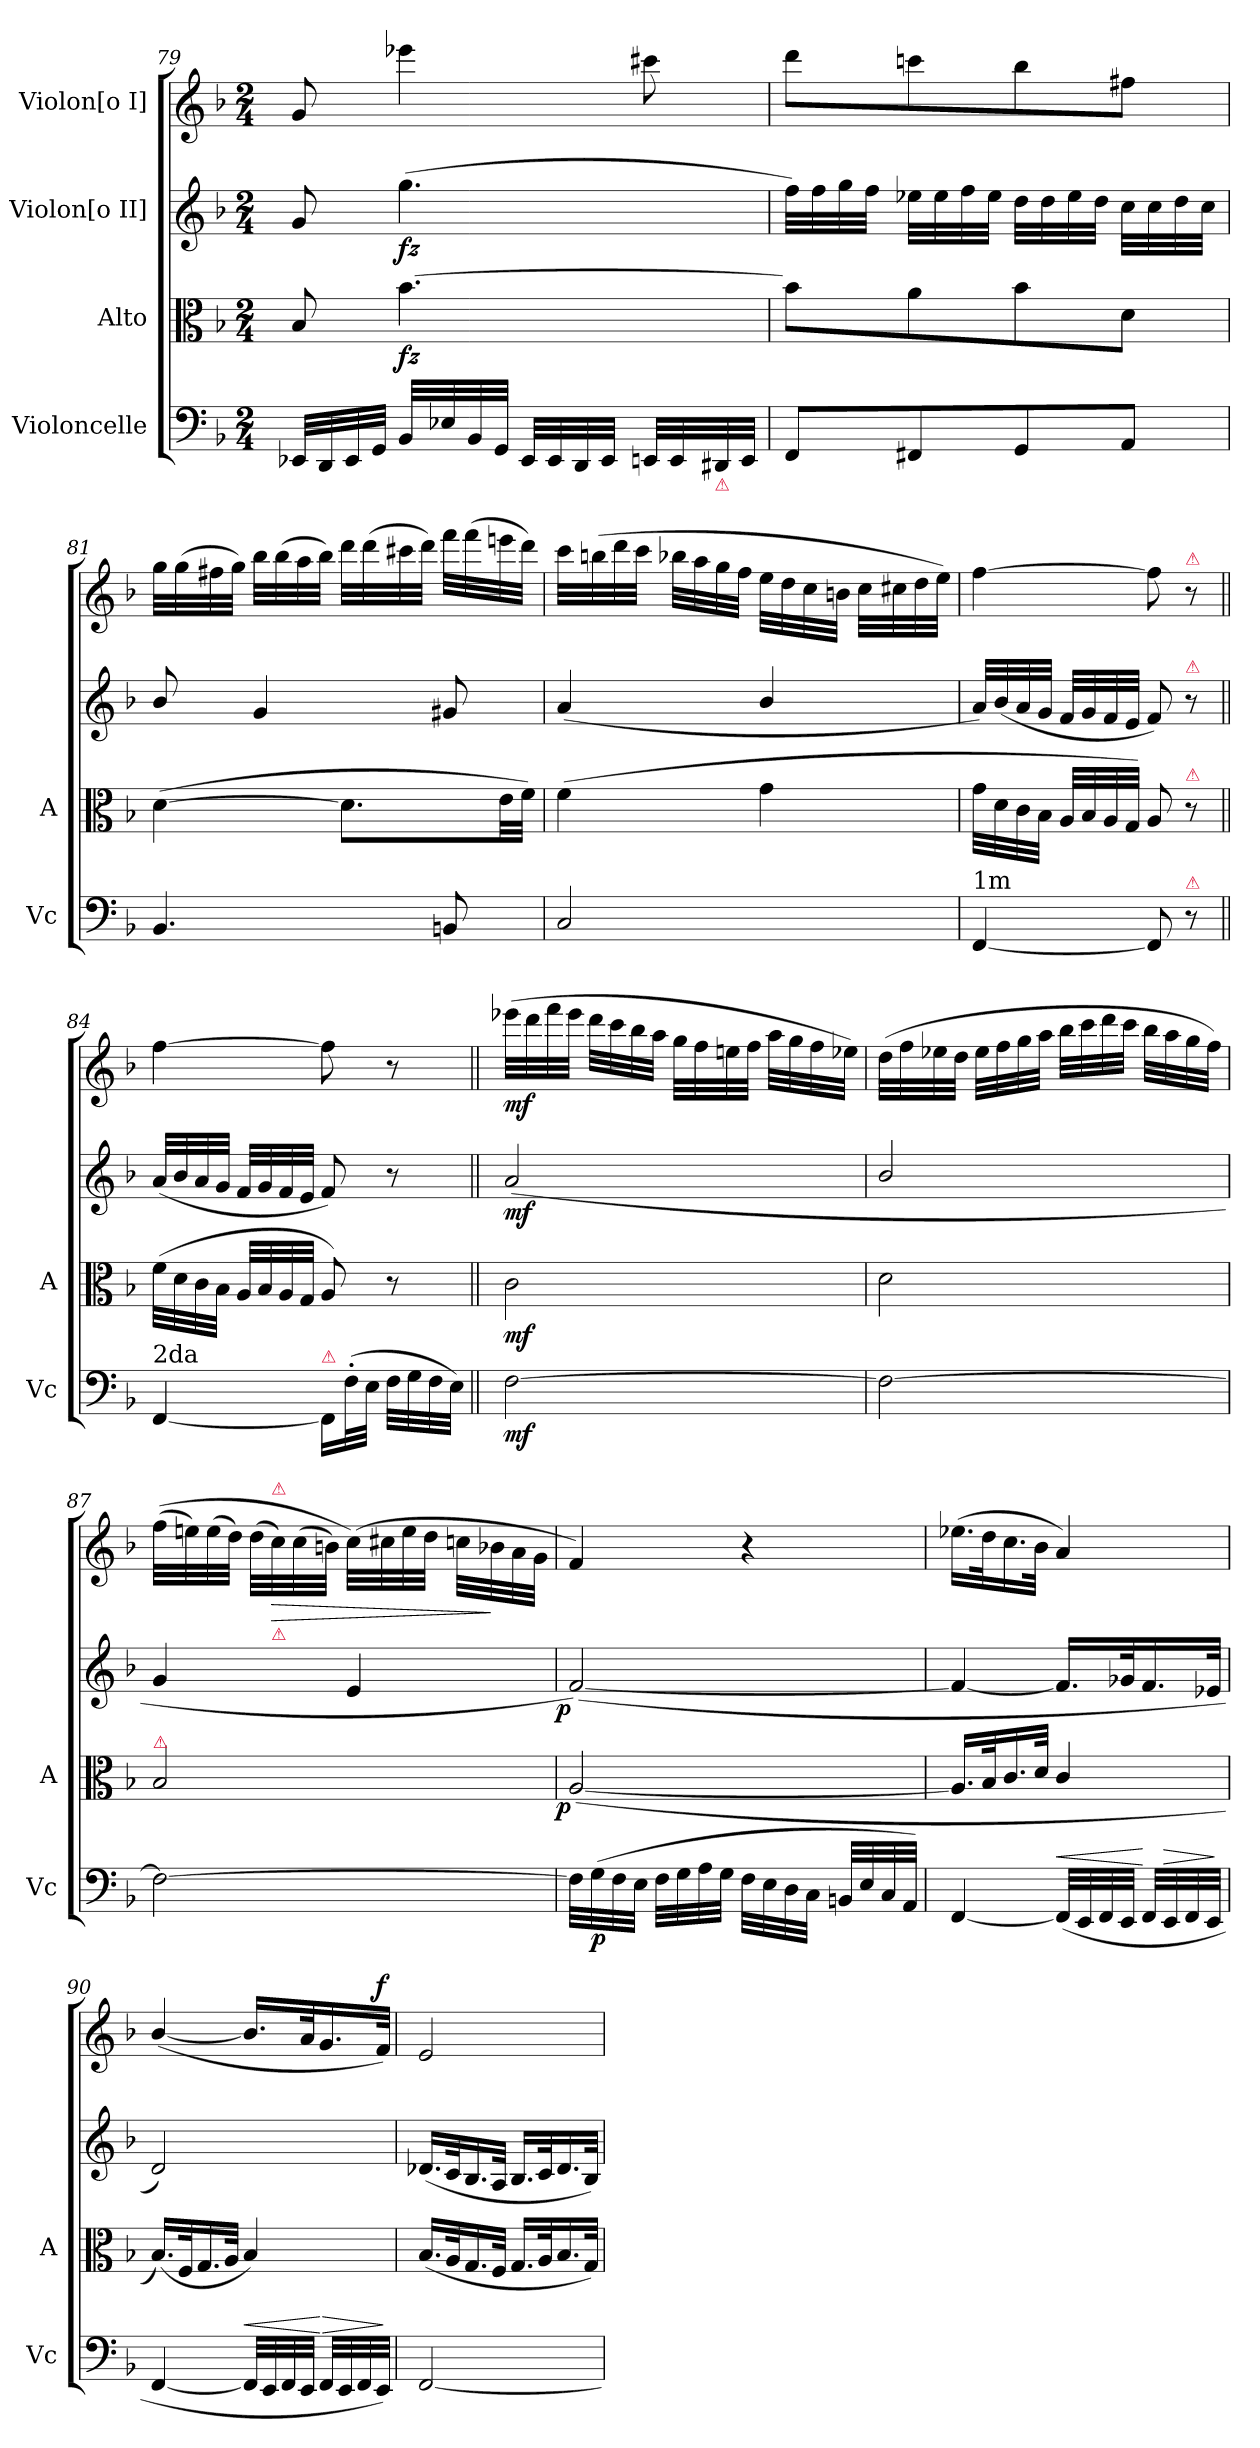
**kern	**dynam	**kern	**dynam	**kern	**dynam	**kern	**dynam
*part4	*part4	*part3	*part3	*part2	*part2	*part1	*part1
*staff4	*staff4	*staff3	*staff3	*staff2	*staff2	*staff1	*staff1
*I"Violoncelle	*	*I"Alto	*	*I"Violon[o II]	*	*I"Violon[o I]	*
*I'Vc	*	*I'A	*	*	*	*	*
*clefF4	*	*clefC3	*	*clefG2	*	*clefG2	*
*k[b-]	*	*k[b-]	*	*k[b-]	*	*k[b-]	*
*M2/4	*	*M2/4	*	*M2/4	*	*M2/4	*
=79	=79	=79	=79	=79	=79	=79	=79
32EE-X/LLL	.	8B-/	.	8g/	.	8g/	.
32DD/	.	.	.	.	.	.	.
32EE-/	.	.	.	.	.	.	.
32GG/JJJ	.	.	.	.	.	.	.
32BB-/LLL	.	[4.b-\	fz	(4.gg\	fz	4eee-X\	.
32E-X/	.	.	.	.	.	.	.
32BB-/	.	.	.	.	.	.	.
32GG/JJJ	.	.	.	.	.	.	.
32EE-/LLL	.	.	.	.	.	.	.
32EE-/	.	.	.	.	.	.	.
32DD/	.	.	.	.	.	.	.
32EE-/JJJ	.	.	.	.	.	.	.
32EEn/LLL	.	.	.	.	.	8ccc#X\	.
32EE/	.	.	.	.	.	.	.
!LO:TX:b:color=crimson:t=⚠	!	!	!	!	!	!	!
32DD#X/	.	.	.	.	.	.	.
32EE/JJJ	.	.	.	.	.	.	.
=80	=80	=80	=80	=80	=80	=80	=80
8FF/L	.	8b-\L]	.	32ff\LLL)	.	8ddd\L	.
.	.	.	.	32ff\	.	.	.
.	.	.	.	32gg\	.	.	.
.	.	.	.	32ff\JJJ	.	.	.
8FF#X/	.	8a\	.	32ee-X\LLL	.	8cccn\	.
.	.	.	.	32ee-\	.	.	.
.	.	.	.	32ff\	.	.	.
.	.	.	.	32ee-\JJJ	.	.	.
8GG/	.	8b-\	.	32dd\LLL	.	8bb-\	.
.	.	.	.	32dd\	.	.	.
.	.	.	.	32ee-\	.	.	.
.	.	.	.	32dd\JJJ	.	.	.
8AA/J	.	8d\J	.	32cc\LLL	.	8ff#X\J	.
.	.	.	.	32cc\	.	.	.
.	.	.	.	32dd\	.	.	.
.	.	.	.	32cc\JJJ	.	.	.
=81	=81	=81	=81	=81	=81	=81	=81
4.BB-/	.	([4d\	.	8b-/	.	32gg\LLL	.
.	.	.	.	.	.	(32gg\	.
.	.	.	.	.	.	32ff#X\	.
.	.	.	.	.	.	32gg\JJJ)	.
.	.	.	.	4g/	.	32bb-\LLL	.
.	.	.	.	.	.	(32bb-\	.
.	.	.	.	.	.	32aa\	.
.	.	.	.	.	.	32bb-\JJJ)	.
.	.	8.d\L]	.	.	.	32ddd\LLL	.
.	.	.	.	.	.	(32ddd\	.
.	.	.	.	.	.	32ccc#X\	.
.	.	.	.	.	.	32ddd\JJJ)	.
8BBn/	.	.	.	8g#X/	.	32fff\LLL	.
.	.	.	.	.	.	(32fff\	.
.	.	32e\LL	.	.	.	32eeen\	.
.	.	32f\JJJ)	.	.	.	32ddd\JJJ)	.
=82	=82	=82	=82	=82	=82	=82	=82
2C/	.	(4f\	.	(>4a/	.	32ccc\LLL	.
.	.	.	.	.	.	(32bbn\	.
.	.	.	.	.	.	32ddd\	.
.	.	.	.	.	.	32ccc\JJJ	.
.	.	.	.	.	.	32bb-X\LLL	.
.	.	.	.	.	.	32aa\	.
.	.	.	.	.	.	32gg\	.
.	.	.	.	.	.	32ff\JJJ	.
.	.	4g\	.	4b-/	.	32ee\LLL	.
.	.	.	.	.	.	32dd\	.
.	.	.	.	.	.	32cc\	.
.	.	.	.	.	.	32bn\JJJ	.
.	.	.	.	.	.	32cc\LLL	.
.	.	.	.	.	.	32cc#X\	.
.	.	.	.	.	.	32dd\	.
.	.	.	.	.	.	32ee\JJJ)	.
=83	=83	=83	=83	=83	=83	=83	=83
!LO:TX:a:t=1m	!	!	!	!	!	!	!
[4FF/	.	32g\LLL	.	32a/LLL)	.	[4ff\	.
.	.	32d\	.	(32b-/	.	.	.
.	.	32c\	.	32a/	.	.	.
.	.	32B-\JJJ	.	32g/JJJ	.	.	.
.	.	32A/LLL	.	32f/LLL	.	.	.
.	.	32B-/	.	32g/	.	.	.
.	.	32A/	.	32f/	.	.	.
.	.	32G/JJJ)	.	32e/JJJ	.	.	.
8FF/]	.	8A/	.	8f/)	.	8ff\]	.
!	!	!	!	!	!	!LO:TX:a:color=crimson:t=⚠	!
!	!	!	!	!LO:TX:a:color=crimson:t=⚠	!	!	!
!	!	!LO:TX:a:color=crimson:t=⚠	!	!	!	!	!
!LO:TX:a:color=crimson:t=⚠	!	!	!	!	!	!	!
8r	.	8r	.	8r	.	8r	.
=84||	=84||	=84||	=84||	=84||	=84||	=84||	=84||
!LO:TX:a:t=2da	!	!	!	!	!	!	!
[4FF/	.	(32f\LLL	.	(32a/LLL	.	[4ff\	.
.	.	32d\	.	32b-/	.	.	.
.	.	32c\	.	32a/	.	.	.
.	.	32B-\JJJ	.	32g/JJJ	.	.	.
.	.	32A/LLL	.	32f/LLL	.	.	.
.	.	32B-/	.	32g/	.	.	.
.	.	32A/	.	32f/	.	.	.
.	.	32G/JJJ	.	32e/JJJ	.	.	.
!LO:TX:a:color=crimson:t=⚠	!	!	!	!	!	!	!
16FF/LL]	.	8A/)	.	8f/)	.	8ff\]	.
(32F'<\L	.	.	.	.	.	.	.
32E\JJJ	.	.	.	.	.	.	.
32F\LLL	.	8r	.	8r	.	8r	.
32G\	.	.	.	.	.	.	.
32F\	.	.	.	.	.	.	.
32E\JJJ)	.	.	.	.	.	.	.
=85||	=85||	=85||	=85||	=85||	=85||	=85||	=85||
[2F\	mf	2c\	mf	(>2a/	mf	(32eee-X\LLL	mf
.	.	.	.	.	.	32ddd\	.
.	.	.	.	.	.	32fff\	.
.	.	.	.	.	.	32eee-\JJJ	.
.	.	.	.	.	.	32ddd\LLL	.
.	.	.	.	.	.	32ccc\	.
.	.	.	.	.	.	32bb-\	.
.	.	.	.	.	.	32aa\JJJ	.
.	.	.	.	.	.	32gg\LLL	.
.	.	.	.	.	.	32ff\	.
.	.	.	.	.	.	32een\	.
.	.	.	.	.	.	32ff\JJJ	.
.	.	.	.	.	.	32aa\LLL	.
.	.	.	.	.	.	32gg\	.
.	.	.	.	.	.	32ff\	.
.	.	.	.	.	.	32ee-X\JJJ)	.
=86	=86	=86	=86	=86	=86	=86	=86
2F\_	.	2d\	.	2b-/	.	(32dd\LLL	.
.	.	.	.	.	.	32ff\	.
.	.	.	.	.	.	32ee-X\	.
.	.	.	.	.	.	32dd\JJJ	.
.	.	.	.	.	.	32ee-\LLL	.
.	.	.	.	.	.	32ff\	.
.	.	.	.	.	.	32gg\	.
.	.	.	.	.	.	32aa\JJJ	.
.	.	.	.	.	.	32bb-\LLL	.
.	.	.	.	.	.	32ccc\	.
.	.	.	.	.	.	32ddd\	.
.	.	.	.	.	.	32ccc\JJJ	.
.	.	.	.	.	.	32bb-\LLL	.
.	.	.	.	.	.	32aa\	.
.	.	.	.	.	.	32gg\	.
.	.	.	.	.	.	32ff\JJJ)	.
=87	=87	=87	=87	=87	=87	=87	=87
!	!	!LO:TX:a:color=crimson:t=⚠	!	!	!	!	!
*	*	*	*	*^	*	*	*
2F\_	.	2B-/	.	4g/	8ryy	.	((32ff\LLL	.
.	.	.	.	.	.	.	32een\)	.
.	.	.	.	.	.	.	(32ee\	.
.	.	.	.	.	.	.	32dd\JJJ)	.
.	.	.	.	.	32ryy	.	(32dd\LLL	.
!	!	!	!	!	!	!	!LO:TX:a:color=crimson:t=⚠	!
!	!	!	!	!	!LO:TX:a:color=crimson:t=⚠	!	!	!
!	!	!	!	!	!	!	!	!LO:HP:b
.	.	.	.	.	4ryy	.	32cc\)	>
.	.	.	.	.	.	.	(32cc\	.
.	.	.	.	.	.	.	32bn\JJJ)	.
.	.	.	.	4e/	.	.	(32cc\LLL)	.
.	.	.	.	.	.	.	32cc#X\	.
.	.	.	.	.	.	.	32ee\	.
.	.	.	.	.	.	.	32dd\JJJ	.
.	.	.	.	.	.	.	32ccn\LLL	.
.	.	.	.	.	16.ryy	.	32b-X\	]
.	.	.	.	.	.	.	32a\	.
.	.	.	.	.	.	.	32g\JJJ	.
=88	=88	=88	=88	=88	=88	=88	=88	=88
!	!	!	!LO:DY:rj	!	!	!LO:DY:rj	!	!
*	*	*	*	*v	*v	*	*	*
32F\LLL]	.	(>[2A/	p	(>[2f/)	p	4f/)	.
(32G\	p	.	.	.	.	.	.
32F\	.	.	.	.	.	.	.
32E\JJJ	.	.	.	.	.	.	.
32F\LLL	.	.	.	.	.	.	.
32G\	.	.	.	.	.	.	.
32A\	.	.	.	.	.	.	.
32G\JJJ	.	.	.	.	.	.	.
32F\LLL	.	.	.	.	.	4r	.
32E\	.	.	.	.	.	.	.
32D\	.	.	.	.	.	.	.
32C\JJJ	.	.	.	.	.	.	.
32BBn/LLL	.	.	.	.	.	.	.
32E/	.	.	.	.	.	.	.
32C/	.	.	.	.	.	.	.
32AA/JJJ)	.	.	.	.	.	.	.
=89	=89	=89	=89	=89	=89	=89	=89
[4FF/	.	16.A/LL]	.	4f/_	.	(16.ee-X\LL	.
.	.	32B-/K	.	.	.	32dd\K	.
.	.	16.c/	.	.	.	16.cc\	.
.	.	32d/JJk	.	.	.	32b-\JJk	.
!	!LO:HP:a	!	!	!	!	!	!
(32FF/LLL]	<	4c/	.	16.f/LL]	.	4a/)	.
32EE/	.	.	.	.	.	.	.
32FF/	.	.	.	.	.	.	.
32EE/JJJ	.	.	.	32g-X/K	.	.	.
32FF/LLL	[	.	.	16.f/	.	.	.
!	!LO:HP:a	!	!	!	!	!	!
32EE/	>	.	.	.	.	.	.
32FF/	.	.	.	.	.	.	.
32EE/JJJ	.	.	.	32e-X/JJk	.	.	.
.	]	.	.	.	.	.	.
=90	=90	=90	=90	=90	=90	=90	=90
[4FF/	.	(16.B-/LL)	.	2d/)	.	([4b-/	.
.	.	32F/K	.	.	.	.	.
.	.	16.G/	.	.	.	.	.
.	.	32A/JJk	.	.	.	.	.
!	!LO:HP:a	!	!	!	!	!	!
32FF/LLL]	<	4B-/)	.	.	.	16.b-/LL]	.
32EE/	.	.	.	.	.	.	.
32FF/	.	.	.	.	.	.	.
32EE/JJJ	.	.	.	.	.	32a/K	.
!	!LO:HP:n=1:a	!	!	!	!	!	!
32FF/LLL	[ >	.	.	.	.	16.g/	.
32EE/	.	.	.	.	.	.	.
32FF/	.	.	.	.	.	.	.
!	!	!	!	!	!	!	!LO:DY:a
32EE/JJJ)	.	.	.	.	.	32f/JJk)	f
.	]	.	.	.	.	.	.
=91	=91	=91	=91	=91	=91	=91	=91
[2FF/	.	(16.B-/LL	.	(16.d-X/LL	.	2e/	.
.	.	32A/K	.	32c/K	.	.	.
.	.	16.G/	.	16.B-/	.	.	.
.	.	32F/JJk	.	32A/JJk	.	.	.
.	.	16.G/LL	.	16.B-/LL	.	.	.
.	.	32A/K	.	32c/K	.	.	.
.	.	16.B-/	.	16.d-/	.	.	.
.	.	32G/JJk)	.	32B-/JJk)	.	.	.
=	=	=	=	=	=	=	=
*-	*-	*-	*-	*-	*-	*-	*-
